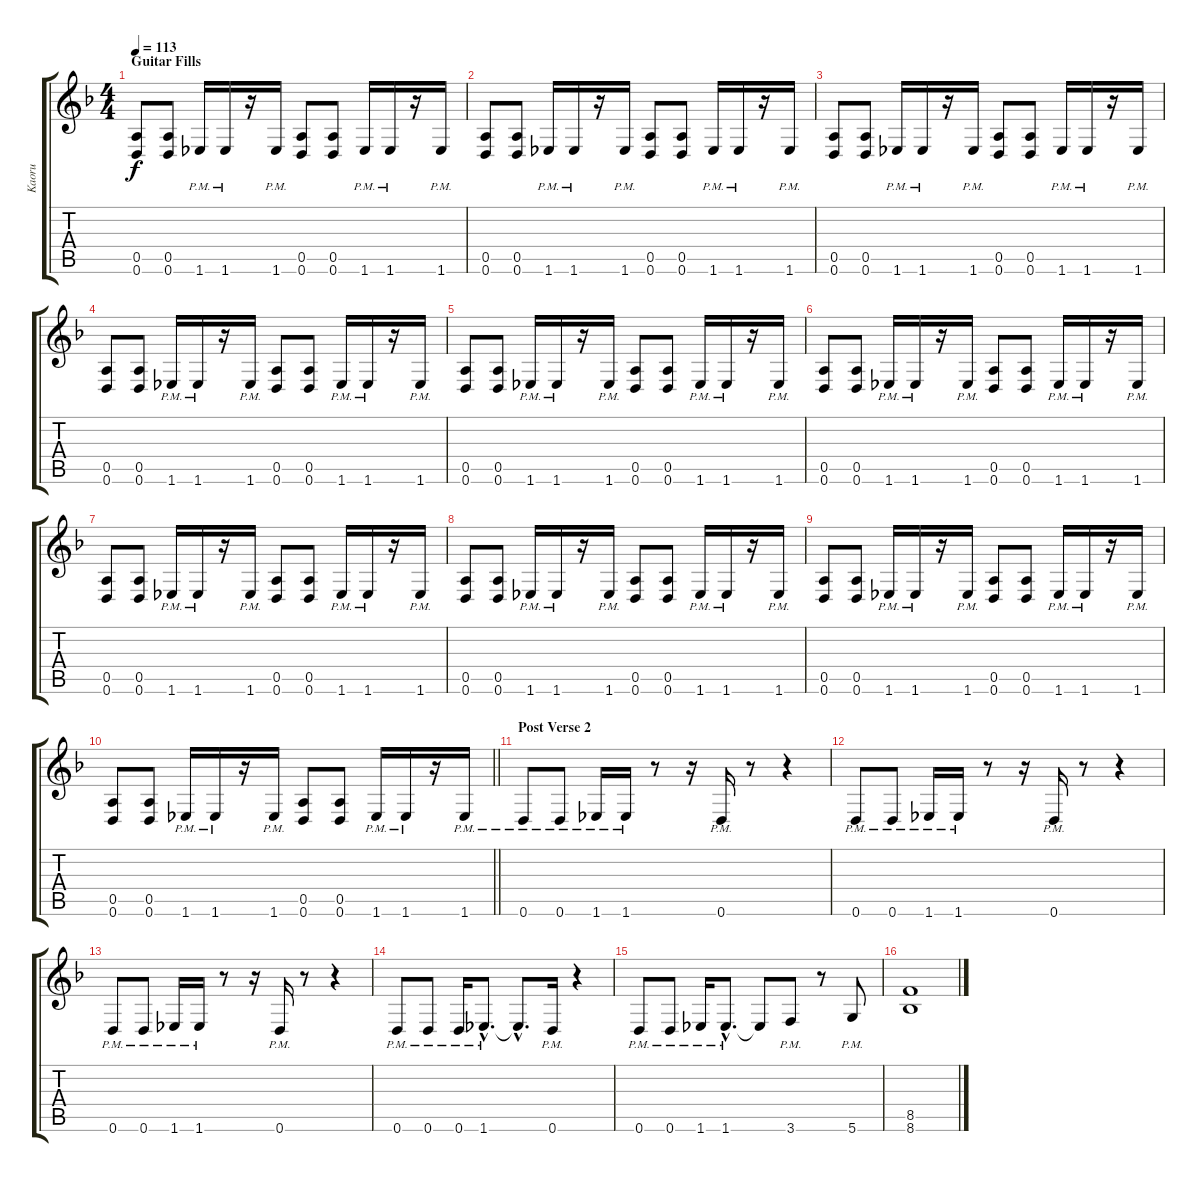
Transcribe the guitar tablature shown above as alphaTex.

\track ("Kaoru" "Kaoru") {instrument distortionguitar}
\staff {score tabs}
\tuning (E4 B3 G3 D3 A2 D2) {hide}
\ts (4 4)
\section ("" "Guitar Fills")
\tempo 113
\clef g2
\ks f
(0.5 0.6).8{dy f} (0.5 0.6).8 1.6{pm}.16 1.6{pm}.16 r.16 1.6{pm}.16 (0.5 0.6).8 (0.5 0.6).8 1.6{pm}.16 1.6{pm}.16 r.16 1.6{pm}.16 |
(0.5 0.6).8 (0.5 0.6).8 1.6{pm}.16 1.6{pm}.16 r.16 1.6{pm}.16 (0.5 0.6).8 (0.5 0.6).8 1.6{pm}.16 1.6{pm}.16 r.16 1.6{pm}.16 |
(0.5 0.6).8 (0.5 0.6).8 1.6{pm}.16 1.6{pm}.16 r.16 1.6{pm}.16 (0.5 0.6).8 (0.5 0.6).8 1.6{pm}.16 1.6{pm}.16 r.16 1.6{pm}.16 |
(0.5 0.6).8 (0.5 0.6).8 1.6{pm}.16 1.6{pm}.16 r.16 1.6{pm}.16 (0.5 0.6).8 (0.5 0.6).8 1.6{pm}.16 1.6{pm}.16 r.16 1.6{pm}.16 |
(0.5 0.6).8 (0.5 0.6).8 1.6{pm}.16 1.6{pm}.16 r.16 1.6{pm}.16 (0.5 0.6).8 (0.5 0.6).8 1.6{pm}.16 1.6{pm}.16 r.16 1.6{pm}.16 |
(0.5 0.6).8 (0.5 0.6).8 1.6{pm}.16 1.6{pm}.16 r.16 1.6{pm}.16 (0.5 0.6).8 (0.5 0.6).8 1.6{pm}.16 1.6{pm}.16 r.16 1.6{pm}.16 |
(0.5 0.6).8 (0.5 0.6).8 1.6{pm}.16 1.6{pm}.16 r.16 1.6{pm}.16 (0.5 0.6).8 (0.5 0.6).8 1.6{pm}.16 1.6{pm}.16 r.16 1.6{pm}.16 |
(0.5 0.6).8 (0.5 0.6).8 1.6{pm}.16 1.6{pm}.16 r.16 1.6{pm}.16 (0.5 0.6).8 (0.5 0.6).8 1.6{pm}.16 1.6{pm}.16 r.16 1.6{pm}.16 |
(0.5 0.6).8 (0.5 0.6).8 1.6{pm}.16 1.6{pm}.16 r.16 1.6{pm}.16 (0.5 0.6).8 (0.5 0.6).8 1.6{pm}.16 1.6{pm}.16 r.16 1.6{pm}.16 |
\barLineRight lightlight
(0.5 0.6).8 (0.5 0.6).8 1.6{pm}.16 1.6{pm}.16 r.16 1.6{pm}.16 (0.5 0.6).8 (0.5 0.6).8 1.6{pm}.16 1.6{pm}.16 r.16 1.6{pm}.16 |
\section ("" "Post Verse 2")
0.6{pm}.8 0.6{pm}.8 1.6{pm}.16 1.6{pm}.16 r.8 r.16 0.6{pm}.16 r.8 r.4 |
0.6{pm}.8 0.6{pm}.8 1.6{pm}.16 1.6{pm}.16 r.8 r.16 0.6{pm}.16 r.8 r.4 |
0.6{pm}.8 0.6{pm}.8 1.6{pm}.16 1.6{pm}.16 r.8 r.16 0.6{pm}.16 r.8 r.4 |
0.6{pm}.8 0.6{pm}.8 0.6{pm}.16 1.6{hac pm}.8{d} 1.6{hac t}.8{d} 0.6{pm}.16 r.4 |
0.6{pm}.8 0.6{pm}.8 1.6{pm}.16 1.6{hac pm}.8{d} 1.6{t}.8 3.6{pm}.8 r.8 5.6{pm}.8 |
(8.5 8.6).1
